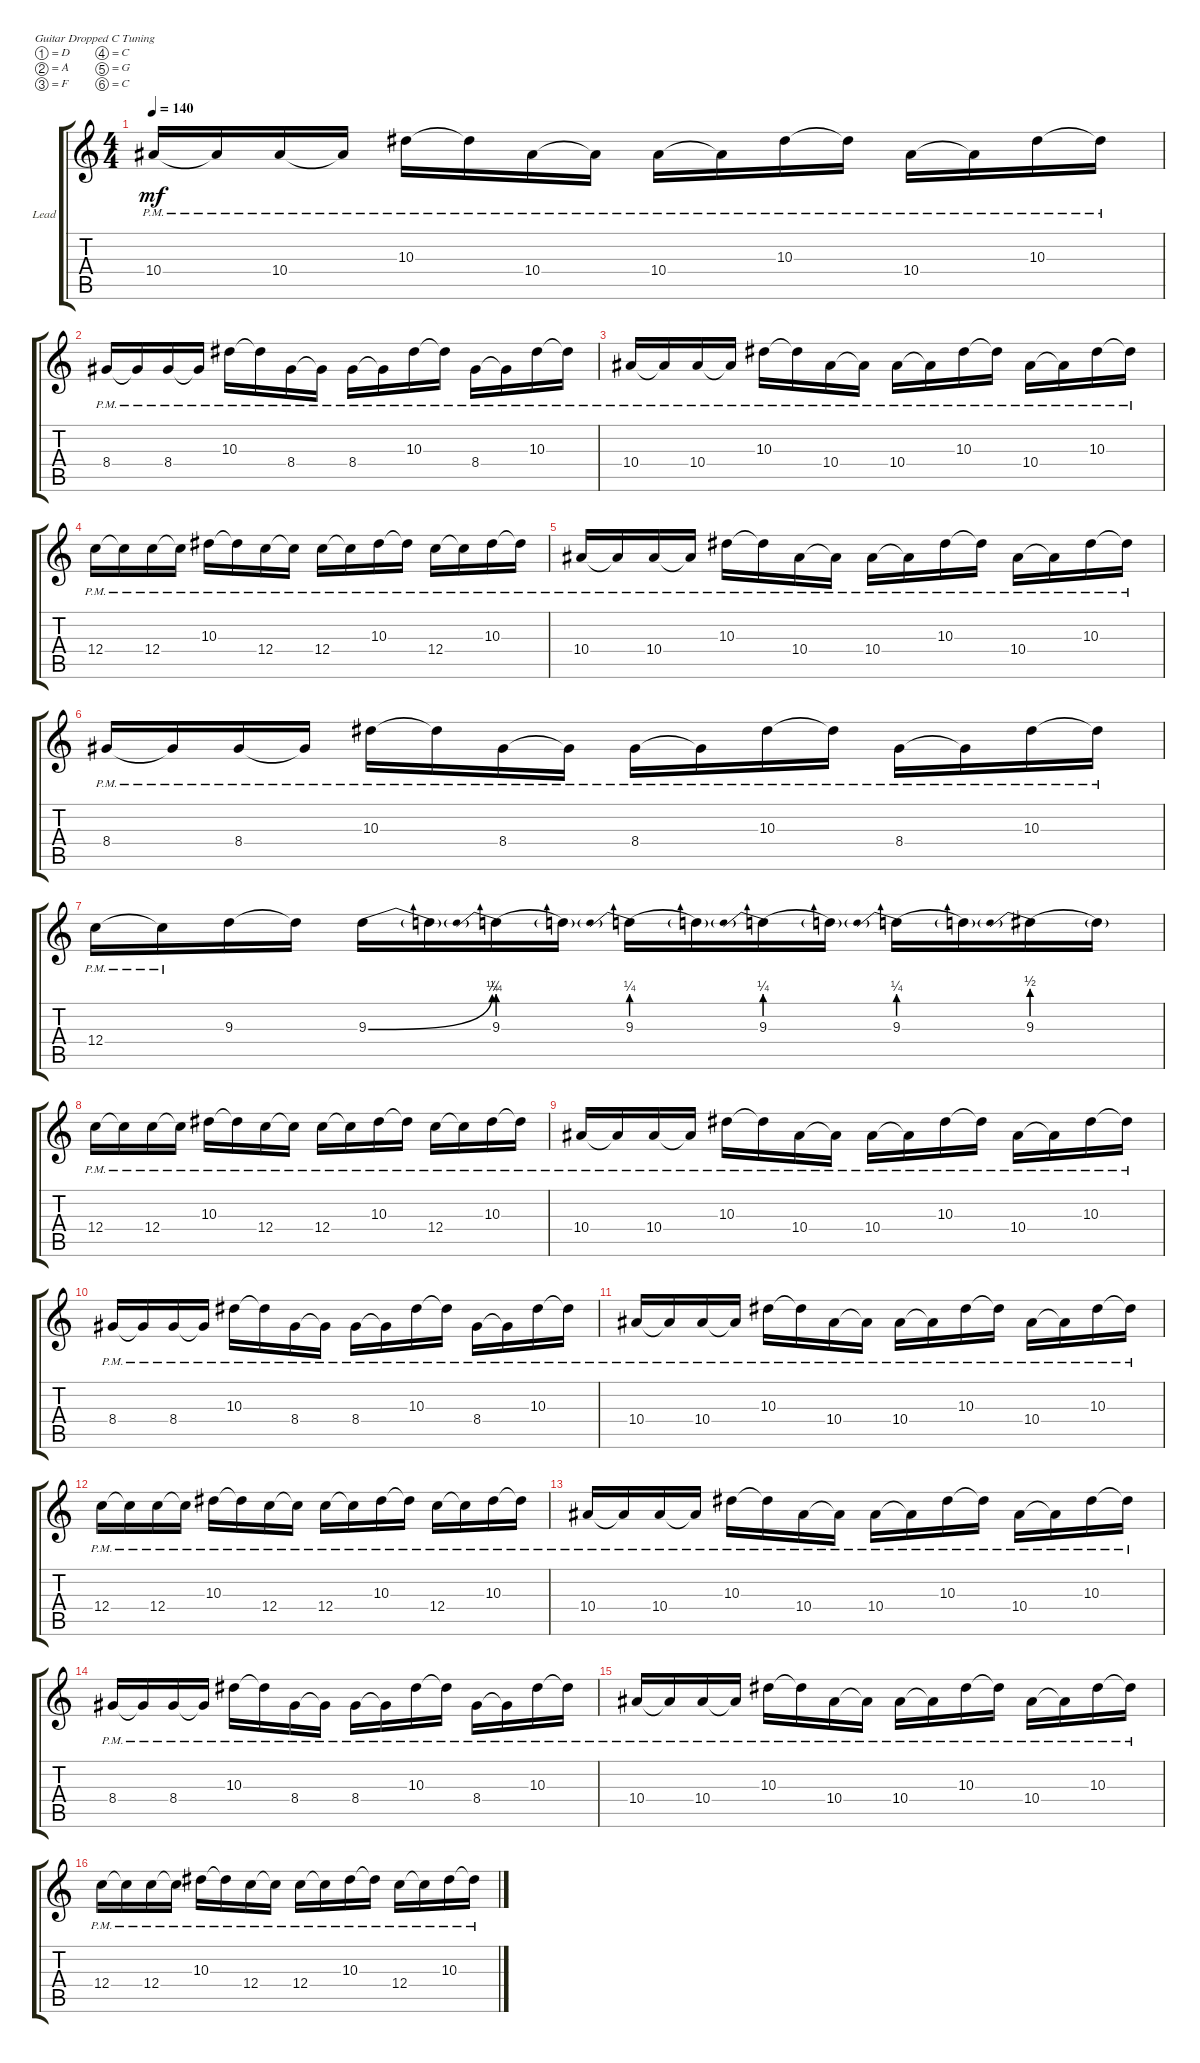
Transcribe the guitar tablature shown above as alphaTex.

\defaultSystemsLayout 4
\bracketExtendMode groupsimilarinstruments
\firstSystemTrackNameOrientation horizontal
\otherSystemsTrackNameOrientation horizontal
\track ("Lead" "Lead") {instrument distortionguitar}
\staff {score tabs}
\tuning (D4 A3 F3 C3 G2 C2)
\ts (4 4)
\tempo 140
\clef g2
\ks c
10.4{pm}.16{dy mf} 10.4{pm t}.16 10.4{pm}.16 10.4{pm t}.16 10.3{pm}.16 10.3{pm t}.16 10.4{pm}.16 10.4{pm t}.16 10.4{pm}.16 10.4{pm t}.16 10.3{pm}.16 10.3{pm t}.16 10.4{pm}.16 10.4{pm t}.16 10.3{pm}.16 10.3{pm t}.16 |
8.4{pm}.16 8.4{pm t}.16 8.4{pm}.16 8.4{pm t}.16 10.3{pm}.16 10.3{pm t}.16 8.4{pm}.16 8.4{pm t}.16 8.4{pm}.16 8.4{pm t}.16 10.3{pm}.16 10.3{pm t}.16 8.4{pm}.16 8.4{pm t}.16 10.3{pm}.16 10.3{pm t}.16 |
10.4{pm}.16 10.4{pm t}.16 10.4{pm}.16 10.4{pm t}.16 10.3{pm}.16 10.3{pm t}.16 10.4{pm}.16 10.4{pm t}.16 10.4{pm}.16 10.4{pm t}.16 10.3{pm}.16 10.3{pm t}.16 10.4{pm}.16 10.4{pm t}.16 10.3{pm}.16 10.3{pm t}.16 |
12.4{pm}.16 12.4{pm t}.16 12.4{pm}.16 12.4{pm t}.16 10.3{pm}.16 10.3{pm t}.16 12.4{pm}.16 12.4{pm t}.16 12.4{pm}.16 12.4{pm t}.16 10.3{pm}.16 10.3{pm t}.16 12.4{pm}.16 12.4{pm t}.16 10.3{pm}.16 10.3{pm t}.16 |
10.4{pm}.16 10.4{pm t}.16 10.4{pm}.16 10.4{pm t}.16 10.3{pm}.16 10.3{pm t}.16 10.4{pm}.16 10.4{pm t}.16 10.4{pm}.16 10.4{pm t}.16 10.3{pm}.16 10.3{pm t}.16 10.4{pm}.16 10.4{pm t}.16 10.3{pm}.16 10.3{pm t}.16 |
8.4{pm}.16 8.4{pm t}.16 8.4{pm}.16 8.4{pm t}.16 10.3{pm}.16 10.3{pm t}.16 8.4{pm}.16 8.4{pm t}.16 8.4{pm}.16 8.4{pm t}.16 10.3{pm}.16 10.3{pm t}.16 8.4{pm}.16 8.4{pm t}.16 10.3{pm}.16 10.3{pm t}.16 |
12.4{pm}.16 12.4{pm t}.16 9.3.16 9.3{t}.16 9.3{be (bend 0 0 12.6 1)}.16 9.3{t}.16 9.3{be (prebend 0 1 60 1)}.16 9.3{t}.16 9.3{be (prebend 0 1 60 1)}.16 9.3{t}.16 9.3{be (prebend 0 1 60 1)}.16 9.3{t}.16 9.3{be (prebend 0 1 60 1)}.16 9.3{t}.16 9.3{be (prebend 0 2 60 2)}.16 9.3{t}.16 |
12.4{pm}.16 12.4{pm t}.16 12.4{pm}.16 12.4{pm t}.16 10.3{pm}.16 10.3{pm t}.16 12.4{pm}.16 12.4{pm t}.16 12.4{pm}.16 12.4{pm t}.16 10.3{pm}.16 10.3{pm t}.16 12.4{pm}.16 12.4{pm t}.16 10.3{pm}.16 10.3{pm t}.16 |
10.4{pm}.16 10.4{pm t}.16 10.4{pm}.16 10.4{pm t}.16 10.3{pm}.16 10.3{pm t}.16 10.4{pm}.16 10.4{pm t}.16 10.4{pm}.16 10.4{pm t}.16 10.3{pm}.16 10.3{pm t}.16 10.4{pm}.16 10.4{pm t}.16 10.3{pm}.16 10.3{pm t}.16 |
8.4{pm}.16 8.4{pm t}.16 8.4{pm}.16 8.4{pm t}.16 10.3{pm}.16 10.3{pm t}.16 8.4{pm}.16 8.4{pm t}.16 8.4{pm}.16 8.4{pm t}.16 10.3{pm}.16 10.3{pm t}.16 8.4{pm}.16 8.4{pm t}.16 10.3{pm}.16 10.3{pm t}.16 |
10.4{pm}.16 10.4{pm t}.16 10.4{pm}.16 10.4{pm t}.16 10.3{pm}.16 10.3{pm t}.16 10.4{pm}.16 10.4{pm t}.16 10.4{pm}.16 10.4{pm t}.16 10.3{pm}.16 10.3{pm t}.16 10.4{pm}.16 10.4{pm t}.16 10.3{pm}.16 10.3{pm t}.16 |
12.4{pm}.16 12.4{pm t}.16 12.4{pm}.16 12.4{pm t}.16 10.3{pm}.16 10.3{pm t}.16 12.4{pm}.16 12.4{pm t}.16 12.4{pm}.16 12.4{pm t}.16 10.3{pm}.16 10.3{pm t}.16 12.4{pm}.16 12.4{pm t}.16 10.3{pm}.16 10.3{pm t}.16 |
10.4{pm}.16 10.4{pm t}.16 10.4{pm}.16 10.4{pm t}.16 10.3{pm}.16 10.3{pm t}.16 10.4{pm}.16 10.4{pm t}.16 10.4{pm}.16 10.4{pm t}.16 10.3{pm}.16 10.3{pm t}.16 10.4{pm}.16 10.4{pm t}.16 10.3{pm}.16 10.3{pm t}.16 |
8.4{pm}.16 8.4{pm t}.16 8.4{pm}.16 8.4{pm t}.16 10.3{pm}.16 10.3{pm t}.16 8.4{pm}.16 8.4{pm t}.16 8.4{pm}.16 8.4{pm t}.16 10.3{pm}.16 10.3{pm t}.16 8.4{pm}.16 8.4{pm t}.16 10.3{pm}.16 10.3{pm t}.16 |
10.4{pm}.16 10.4{pm t}.16 10.4{pm}.16 10.4{pm t}.16 10.3{pm}.16 10.3{pm t}.16 10.4{pm}.16 10.4{pm t}.16 10.4{pm}.16 10.4{pm t}.16 10.3{pm}.16 10.3{pm t}.16 10.4{pm}.16 10.4{pm t}.16 10.3{pm}.16 10.3{pm t}.16 |
12.4{pm}.16 12.4{pm t}.16 12.4{pm}.16 12.4{pm t}.16 10.3{pm}.16 10.3{pm t}.16 12.4{pm}.16 12.4{pm t}.16 12.4{pm}.16 12.4{pm t}.16 10.3{pm}.16 10.3{pm t}.16 12.4{pm}.16 12.4{pm t}.16 10.3{pm}.16 10.3{pm t}.16
